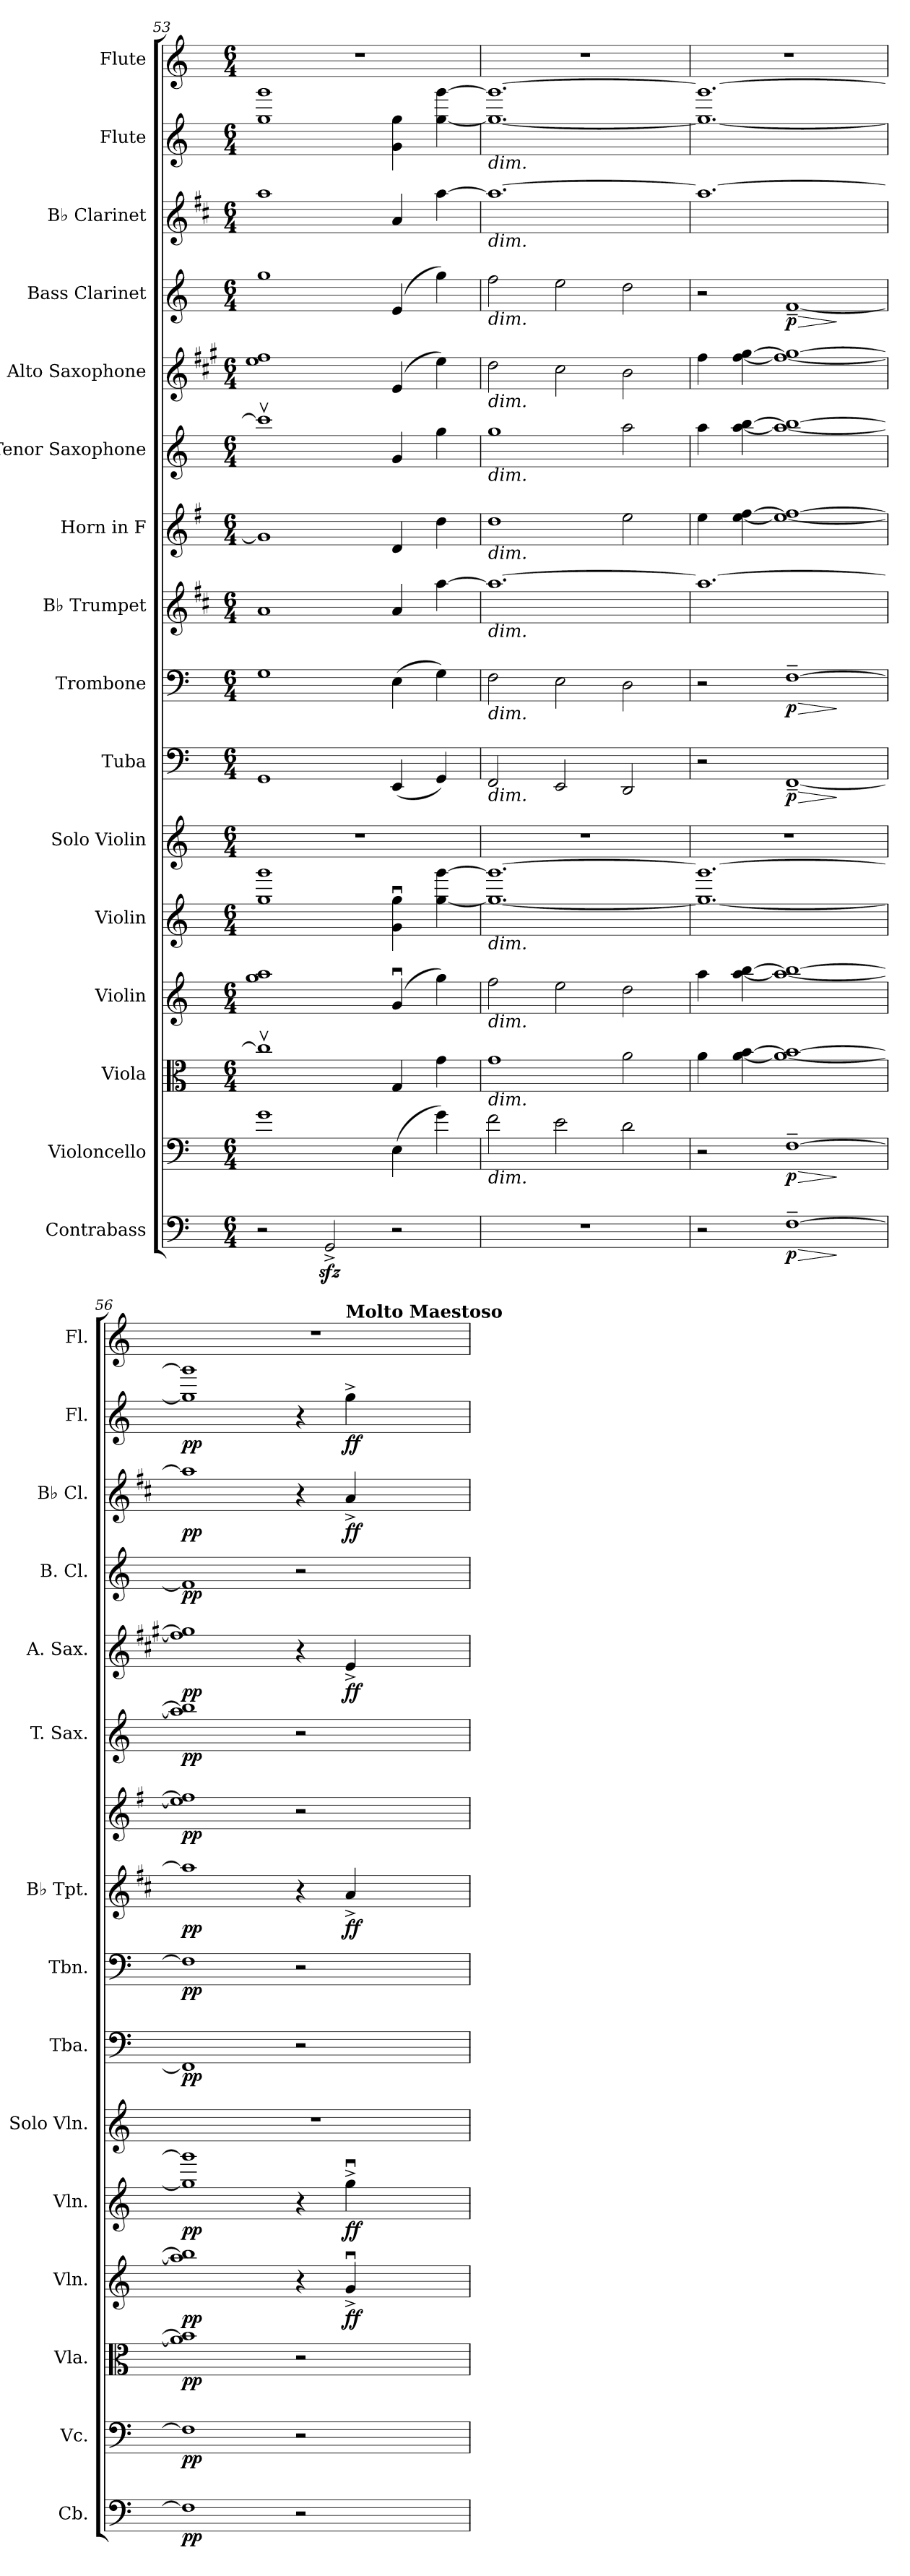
**kern	**dynam	**kern	**dynam	**kern	**dynam	**kern	**dynam	**kern	**dynam	**kern	**kern	**dynam	**kern	**dynam	**kern	**dynam	**kern	**dynam	**kern	**dynam	**kern	**dynam	**kern	**dynam	**kern	**dynam	**kern	**dynam	**kern
*part16	*part16	*part15	*part15	*part14	*part14	*part13	*part13	*part12	*part12	*part11	*part10	*part10	*part9	*part9	*part8	*part8	*part7	*part7	*part6	*part6	*part5	*part5	*part4	*part4	*part3	*part3	*part2	*part2	*part1
*staff16	*staff16	*staff15	*staff15	*staff14	*staff14	*staff13	*staff13	*staff12	*staff12	*staff11	*staff10	*staff10	*staff9	*staff9	*staff8	*staff8	*staff7	*staff7	*staff6	*staff6	*staff5	*staff5	*staff4	*staff4	*staff3	*staff3	*staff2	*staff2	*staff1
*I"Contrabass	*	*I"Violoncello	*	*I"Viola	*	*I"Violin	*	*I"Violin	*	*I"Solo Violin	*I"Tuba	*	*I"Trombone	*	*I"B♭ Trumpet	*	*I"Horn in F	*	*I"Tenor Saxophone	*	*I"Alto Saxophone	*	*I"Bass Clarinet	*	*I"B♭ Clarinet	*	*I"Flute	*	*I"Flute
*I'Cb.	*	*I'Vc.	*	*I'Vla.	*	*I'Vln.	*	*I'Vln.	*	*I'Solo Vln.	*I'Tba.	*	*I'Tbn.	*	*I'B♭ Tpt.	*	*	*	*I'T. Sax.	*	*I'A. Sax.	*	*I'B. Cl.	*	*I'B♭ Cl.	*	*I'Fl.	*	*I'Fl.
*clefF4	*	*clefF4	*	*clefC3	*	*clefG2	*	*clefG2	*	*clefG2	*clefF4	*	*clefF4	*	*clefG2	*	*clefG2	*	*clefG2	*	*clefG2	*	*clefG2	*	*clefG2	*	*clefG2	*	*clefG2
*ITrd7c12	*	*	*	*	*	*	*	*	*	*	*	*	*	*	*ITrd1c2	*	*ITrd4c7	*	*ITrd8c14	*	*ITrd5c9	*	*ITrd8c14	*	*ITrd1c2	*	*	*	*
*k[]	*	*k[]	*	*k[]	*	*k[]	*	*k[]	*	*k[]	*k[]	*	*k[]	*	*k[]	*	*k[]	*	*k[]	*	*k[]	*	*k[]	*	*k[]	*	*k[]	*	*k[]
*M6/4	*	*M6/4	*	*M6/4	*	*M6/4	*	*M6/4	*	*M6/4	*M6/4	*	*M6/4	*	*M6/4	*	*M6/4	*	*M6/4	*	*M6/4	*	*M6/4	*	*M6/4	*	*M6/4	*	*M6/4
=53	=53	=53	=53	=53	=53	=53	=53	=53	=53	=53	=53	=53	=53	=53	=53	=53	=53	=53	=53	=53	=53	=53	=53	=53	=53	=53	=53	=53	=53
2r	.	1g	.	1ccv]	.	1gg 1aa	.	1gg 1ggg	.	1.r	1GG	.	1G	.	1g	.	1c]	.	1ccv]	.	1g 1a	.	1g	.	1gg	.	1gg 1ggg	.	1.r
2GGGzz<^/	.	.	.	.	.	.	.	.	.	.	.	.	.	.	.	.	.	.	.	.	.	.	.	.	.	.	.	.	.
2r	.	(>4E\	.	4G/	.	(>4gu/	.	4g\u 4gg\u	.	.	(<4EE/	.	(>4E\	.	4g/	.	4G/	.	4G/	.	(>4G/	.	(>4E/	.	4g/	.	4g\ 4gg\	.	.
.	.	4g\)	.	4g\	.	4gg\)	.	[4gg\ [4ggg\	.	.	4GG/)	.	4G\)	.	[4gg\	.	4g\	.	4g\	.	4g\)	.	4g\)	.	[4gg\	.	[4gg\ [4ggg\	.	.
=54	=54	=54	=54	=54	=54	=54	=54	=54	=54	=54	=54	=54	=54	=54	=54	=54	=54	=54	=54	=54	=54	=54	=54	=54	=54	=54	=54	=54	=54
!	!	!	!	!	!	!	!	!	!	!	!	!	!	!	!	!	!	!	!	!	!	!	!	!	!	!	!LO:TX:b:i:t=dim.	!	!
!	!	!	!	!	!	!	!	!	!	!	!	!	!	!	!	!	!	!	!	!	!	!	!	!	!LO:TX:b:i:t=dim.	!	!	!	!
!	!	!	!	!	!	!	!	!	!	!	!	!	!	!	!	!	!	!	!	!	!	!	!LO:TX:b:i:t=dim.	!	!	!	!	!	!
!	!	!	!	!	!	!	!	!	!	!	!	!	!	!	!	!	!	!	!	!	!LO:TX:b:i:t=dim.	!	!	!	!	!	!	!	!
!	!	!	!	!	!	!	!	!	!	!	!	!	!	!	!	!	!	!	!LO:TX:b:i:t=dim.	!	!	!	!	!	!	!	!	!	!
!	!	!	!	!	!	!	!	!	!	!	!	!	!	!	!	!	!LO:TX:b:i:t=dim.	!	!	!	!	!	!	!	!	!	!	!	!
!	!	!	!	!	!	!	!	!	!	!	!	!	!	!	!LO:TX:b:i:t=dim.	!	!	!	!	!	!	!	!	!	!	!	!	!	!
!	!	!	!	!	!	!	!	!	!	!	!	!	!LO:TX:b:i:t=dim.	!	!	!	!	!	!	!	!	!	!	!	!	!	!	!	!
!	!	!	!	!	!	!	!	!	!	!	!LO:TX:b:i:t=dim.	!	!	!	!	!	!	!	!	!	!	!	!	!	!	!	!	!	!
!	!	!	!	!	!	!	!	!LO:TX:b:i:t=dim.	!	!	!	!	!	!	!	!	!	!	!	!	!	!	!	!	!	!	!	!	!
!	!	!	!	!	!	!LO:TX:b:i:t=dim.	!	!	!	!	!	!	!	!	!	!	!	!	!	!	!	!	!	!	!	!	!	!	!
!	!	!	!	!LO:TX:b:i:t=dim.	!	!	!	!	!	!	!	!	!	!	!	!	!	!	!	!	!	!	!	!	!	!	!	!	!
!	!	!LO:TX:b:i:t=dim.	!	!	!	!	!	!	!	!	!	!	!	!	!	!	!	!	!	!	!	!	!	!	!	!	!	!	!
1.r	.	2f\	.	1g	.	2ff\	.	1.gg_ 1.ggg_	.	1.r	2FF/	.	2F\	.	1.gg_	.	1g	.	1g	.	2f\	.	2f\	.	1.gg_	.	1.gg_ 1.ggg_	.	1.r
.	.	2e\	.	.	.	2ee\	.	.	.	.	2EE/	.	2E\	.	.	.	.	.	.	.	2e\	.	2e\	.	.	.	.	.	.
.	.	2d\	.	2a\	.	2dd\	.	.	.	.	2DD/	.	2D\	.	.	.	2a\	.	2a\	.	2d\	.	2d\	.	.	.	.	.	.
=55	=55	=55	=55	=55	=55	=55	=55	=55	=55	=55	=55	=55	=55	=55	=55	=55	=55	=55	=55	=55	=55	=55	=55	=55	=55	=55	=55	=55	=55
2r	.	2r	.	4a\	.	4aa\	.	1.gg_ 1.ggg_	.	1.r	2r	.	2r	.	1.gg_	.	4a\	.	4a\	.	4a\	.	2r	.	1.gg_	.	1.gg_ 1.ggg_	.	1.r
.	.	.	.	[4a\ [4b\	.	[4aa\ [4bb\	.	.	.	.	.	.	.	.	.	.	[4a\ [4b\	.	[4a\ [4b\	.	[4a\ [4b\	.	.	.	.	.	.	.	.
!	!LO:HP:b	!	!LO:HP:b	!	!	!	!	!	!	!	!	!LO:HP:b	!	!LO:HP:b	!	!	!	!	!	!	!	!	!	!LO:HP:b	!	!	!	!	!
!	!LO:DY:n=1:b	!	!LO:DY:n=1:b	!	!	!	!	!	!	!	!	!LO:DY:n=1:b	!	!LO:DY:n=1:b	!	!	!	!	!	!	!	!	!	!LO:DY:n=1:b	!	!	!	!	!
[1FF~	> p	[1F~	> p	1a_ 1b_	.	1aa_ 1bb_	.	.	.	.	[1FF~	> p	[1F~	> p	.	.	1a_ 1b_	.	1a_ 1b_	.	1a_ 1b_	.	[1F~	> p	.	.	.	.	.
.	]	.	]	.	.	.	.	.	.	.	.	]	.	]	.	.	.	.	.	.	.	.	.	]	.	.	.	.	.
=56	=56	=56	=56	=56	=56	=56	=56	=56	=56	=56	=56	=56	=56	=56	=56	=56	=56	=56	=56	=56	=56	=56	=56	=56	=56	=56	=56	=56	=56
!	!LO:DY:b	!	!LO:DY:b	!	!LO:DY:b	!	!LO:DY:b	!	!LO:DY:b	!	!	!LO:DY:b	!	!LO:DY:b	!	!LO:DY:b	!	!LO:DY:b	!	!LO:DY:b	!	!LO:DY:b	!	!LO:DY:b	!	!LO:DY:b	!	!LO:DY:b	!
*	*	*	*	*	*	*	*	*	*	*	*	*	*	*	*	*	*	*	*	*	*	*	*	*	*	*	*	*	*^
1FF]	pp	1F]	pp	1a] 1b]	pp	1aa] 1bb]	pp	1gg] 1ggg]	pp	1.r	1FF]	pp	1F]	pp	1gg]	pp	1a] 1b]	pp	1a] 1b]	pp	1a] 1b]	pp	1F]	pp	1gg]	pp	1gg] 1ggg]	pp	1.r	1ryy
2r	.	2r	.	2r	.	4r	.	4r	.	.	2r	.	2r	.	4r	.	2r	.	2r	.	4r	.	2r	.	4r	.	4r	.	.	4ryy
!	!	!	!	!	!	!	!	!	!	!	!	!	!	!	!	!	!	!	!	!	!	!	!	!	!	!	!	!	!	!LO:TX:B:t=Molto Maestoso
!	!	!	!	!	!	!	!LO:DY:b	!	!LO:DY:b	!	!	!	!	!	!	!LO:DY:b	!	!	!	!	!	!LO:DY:b	!	!	!	!LO:DY:b	!	!LO:DY:b	!	!
.	.	.	.	.	.	4gu^/	ff	4ggu^\	ff	.	.	.	.	.	4g^/	ff	.	.	.	.	4G^/	ff	.	.	4g^/	ff	4gg^\	ff	.	4ryy
*	*	*	*	*	*	*	*	*	*	*	*	*	*	*	*	*	*	*	*	*	*	*	*	*	*	*	*	*	*v	*v
=	=	=	=	=	=	=	=	=	=	=	=	=	=	=	=	=	=	=	=	=	=	=	=	=	=	=	=	=	=
*-	*-	*-	*-	*-	*-	*-	*-	*-	*-	*-	*-	*-	*-	*-	*-	*-	*-	*-	*-	*-	*-	*-	*-	*-	*-	*-	*-	*-	*-
